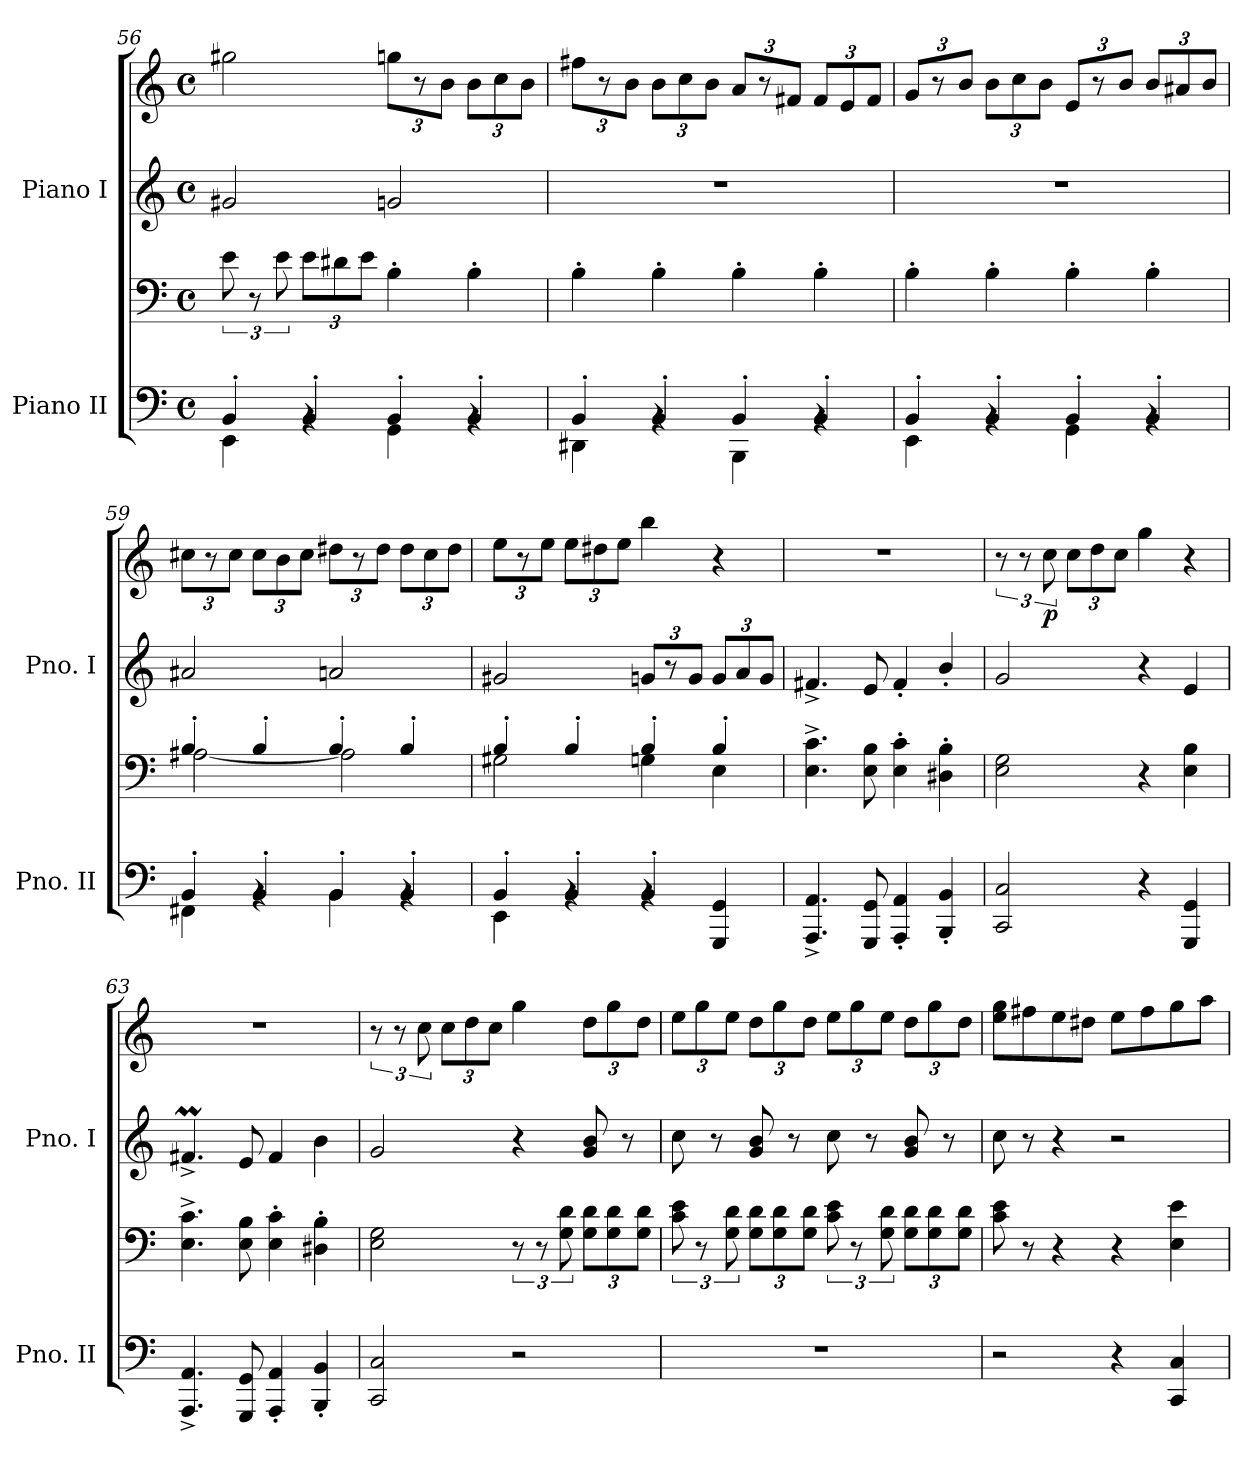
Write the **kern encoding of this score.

**kern	**kern	**kern	**kern	**dynam
*part2	*part2	*part1	*part1	*part1
*staff4	*staff3	*staff2	*staff1	*staff1/2
*I"Piano II	*	*I"Piano I	*	*
*I'Pno. II	*	*I'Pno. I	*	*
*clefF4	*clefF4	*clefG2	*clefG2	*
*k[]	*k[]	*k[]	*k[]	*
*M4/4	*M4/4	*M4/4	*M4/4	*
*met(c)	*met(c)	*met(c)	*met(c)	*
=56	=56	=56	=56	=56
*^	*	*	*	*
4BB'/	4EE\	12e\	2g#X/	2gg#X\	.
.	.	12r	.	.	.
.	.	12e\	.	.	.
*	*	*Xbrackettup	*	*	*
4BB'/	4rBB	12e\L	.	.	.
.	.	12d#X\	.	.	.
.	.	12e\J	.	.	.
4BB'/	4GG\	4B'\	2gn/	12ggn\L	.
.	.	.	.	12r	.
.	.	.	.	12b\J	.
*	*	*	*	*Xbrackettup	*
4BB'/	4rBB	4B'\	.	12b\L	.
.	.	.	.	12cc\	.
.	.	.	.	12b\J	.
=57	=57	=57	=57	=57	=57
*	*	*	*	*brackettup	*
4BB'/	4DD#X\	4B'\	1r	12ff#X\L	.
.	.	.	.	12r	.
.	.	.	.	12b\J	.
*	*	*	*	*Xbrackettup	*
4BB'/	4rBB	4B'\	.	12b\L	.
.	.	.	.	12cc\	.
.	.	.	.	12b\J	.
*	*	*	*	*brackettup	*
4BB'/	4BBB\	4B'\	.	12a/L	.
.	.	.	.	12r	.
.	.	.	.	12f#X/J	.
*	*	*	*	*Xbrackettup	*
4BB'/	4rBB	4B'\	.	12f#/L	.
.	.	.	.	12e/	.
.	.	.	.	12f#/J	.
=58	=58	=58	=58	=58	=58
*	*	*	*	*brackettup	*
4BB'/	4EE\	4B'\	1r	12g/L	.
.	.	.	.	12r	.
.	.	.	.	12b/J	.
*	*	*	*	*Xbrackettup	*
4BB'/	4rBB	4B'\	.	12b\L	.
.	.	.	.	12cc\	.
.	.	.	.	12b\J	.
*	*	*	*	*brackettup	*
4BB'/	4GG\	4B'\	.	12e/L	.
.	.	.	.	12r	.
.	.	.	.	12b/J	.
*	*	*	*	*Xbrackettup	*
4BB'/	4rBB	4B'\	.	12b/L	.
.	.	.	.	12a#X/	.
.	.	.	.	12b/J	.
!!LO:LB:g=z
=59	=59	=59	=59	=59	=59
*	*	*^	*	*	*
*	*	*	*	*	*brackettup	*
4BB'/	4FF#X\	4B'/	[2A#X\	2a#X/	12cc#X\L	.
.	.	.	.	.	12r	.
.	.	.	.	.	12cc#\J	.
*	*	*	*	*	*Xbrackettup	*
4BB'/	4rBB	4B'/	.	.	12cc#\L	.
.	.	.	.	.	12b\	.
.	.	.	.	.	12cc#\J	.
*	*	*	*	*	*brackettup	*
4BB'/	4BB\	4B'/	2A#\]	2an/	12dd#X\L	.
.	.	.	.	.	12r	.
.	.	.	.	.	12dd#\J	.
*	*	*	*	*	*Xbrackettup	*
4BB'/	4rBB	4B'/	.	.	12dd#\L	.
.	.	.	.	.	12cc#\	.
.	.	.	.	.	12dd#\J	.
=60	=60	=60	=60	=60	=60	=60
*	*	*	*	*	*brackettup	*
4BB'/	4EE\	4B'/	2G#X\	2g#X/	12ee\L	.
.	.	.	.	.	12r	.
.	.	.	.	.	12ee\J	.
*	*	*	*	*	*Xbrackettup	*
4BB'/	4rBB	4B'/	.	.	12ee\L	.
.	.	.	.	.	12dd#X\	.
.	.	.	.	.	12ee\J	.
4BB'/	4rBB	4B'/	4Gn\	12gn/L	4bb\	.
.	.	.	.	12r	.	.
.	.	.	.	12g/J	.	.
*	*	*	*	*Xbrackettup	*	*
4GGG/ 4GG/	4rAAAyy	4B'/	4E\	12g/L	4r	.
.	.	.	.	12a/	.	.
.	.	.	.	12g/J	.	.
*v	*v	*	*	*	*	*
*	*v	*v	*	*	*
=61	=61	=61	=61	=61
4.AAA/^ 4.AA/^	4.E\^ 4.c\^	4.f#X^/	1r	.
8GGG/ 8GG/	8E\ 8B\	8e/	.	.
4AAA/' 4AA/'	4E\' 4c\'	4f#'/	.	.
4BBB/' 4BB/'	4D#X\' 4B\'	4b'/	.	.
=62	=62	=62	=62	=62
*	*	*	*brackettup	*
2CC/ 2C/	2E\ 2G\	2g/	12r	.
.	.	.	12r	.
!	!	!	!	!LO:DY:b
.	.	.	12cc\	p
*	*	*	*Xbrackettup	*
.	.	.	12cc\L	.
.	.	.	12dd\	.
.	.	.	12cc\J	.
4r	4r	4r	4gg\	.
4GGG/ 4GG/	4E\ 4B\	4e/	4r	.
=63	=63	=63	=63	=63
4.AAA/^ 4.AA/^	4.E\^ 4.c\^	4.f#Xm^/	1r	.
8GGG/ 8GG/	8E\ 8B\	8e/	.	.
4AAA/' 4AA/'	4E\' 4c\'	4f#/	.	.
4BBB/' 4BB/'	4D#X\' 4B\'	4b\	.	.
=64	=64	=64	=64	=64
*	*	*	*brackettup	*
2CC/ 2C/	2E\ 2G\	2g/	12r	.
.	.	.	12r	.
.	.	.	12cc\	.
*	*	*	*Xbrackettup	*
.	.	.	12cc\L	.
.	.	.	12dd\	.
.	.	.	12cc\J	.
*	*brackettup	*	*	*
2r	12r	4r	4gg\	.
.	12r	.	.	.
.	12G\ 12d\	.	.	.
*	*Xbrackettup	*	*	*
.	12G\ 12d\L	8g/ 8b/	12dd\L	.
.	12G\ 12d\	.	12gg\	.
.	.	8r	.	.
.	12G\ 12d\J	.	12dd\J	.
!!LO:LB:g=z
=65	=65	=65	=65	=65
*	*brackettup	*	*	*
1r	12c\ 12e\	8cc\	12ee\L	.
.	12r	.	12gg\	.
.	.	8r	.	.
.	12G\ 12d\	.	12ee\J	.
*	*Xbrackettup	*	*	*
.	12G\ 12d\L	8g/ 8b/	12dd\L	.
.	12G\ 12d\	.	12gg\	.
.	.	8r	.	.
.	12G\ 12d\J	.	12dd\J	.
*	*brackettup	*	*	*
.	12c\ 12e\	8cc\	12ee\L	.
.	12r	.	12gg\	.
.	.	8r	.	.
.	12G\ 12d\	.	12ee\J	.
*	*Xbrackettup	*	*	*
.	12G\ 12d\L	8g/ 8b/	12dd\L	.
.	12G\ 12d\	.	12gg\	.
.	.	8r	.	.
.	12G\ 12d\J	.	12dd\J	.
=66	=66	=66	=66	=66
2r	8c\ 8e\	8cc\	8ee\ 8gg\L	.
.	8r	8r	8ff#X\	.
.	4r	4r	8ee\	.
.	.	.	8dd#X\J	.
4r	4r	2r	8ee\L	.
.	.	.	8ff#\	.
4CC/ 4C/	4E\ 4e\	.	8gg\	.
.	.	.	8aa\J	.
=	=	=	=	=
*-	*-	*-	*-	*-
